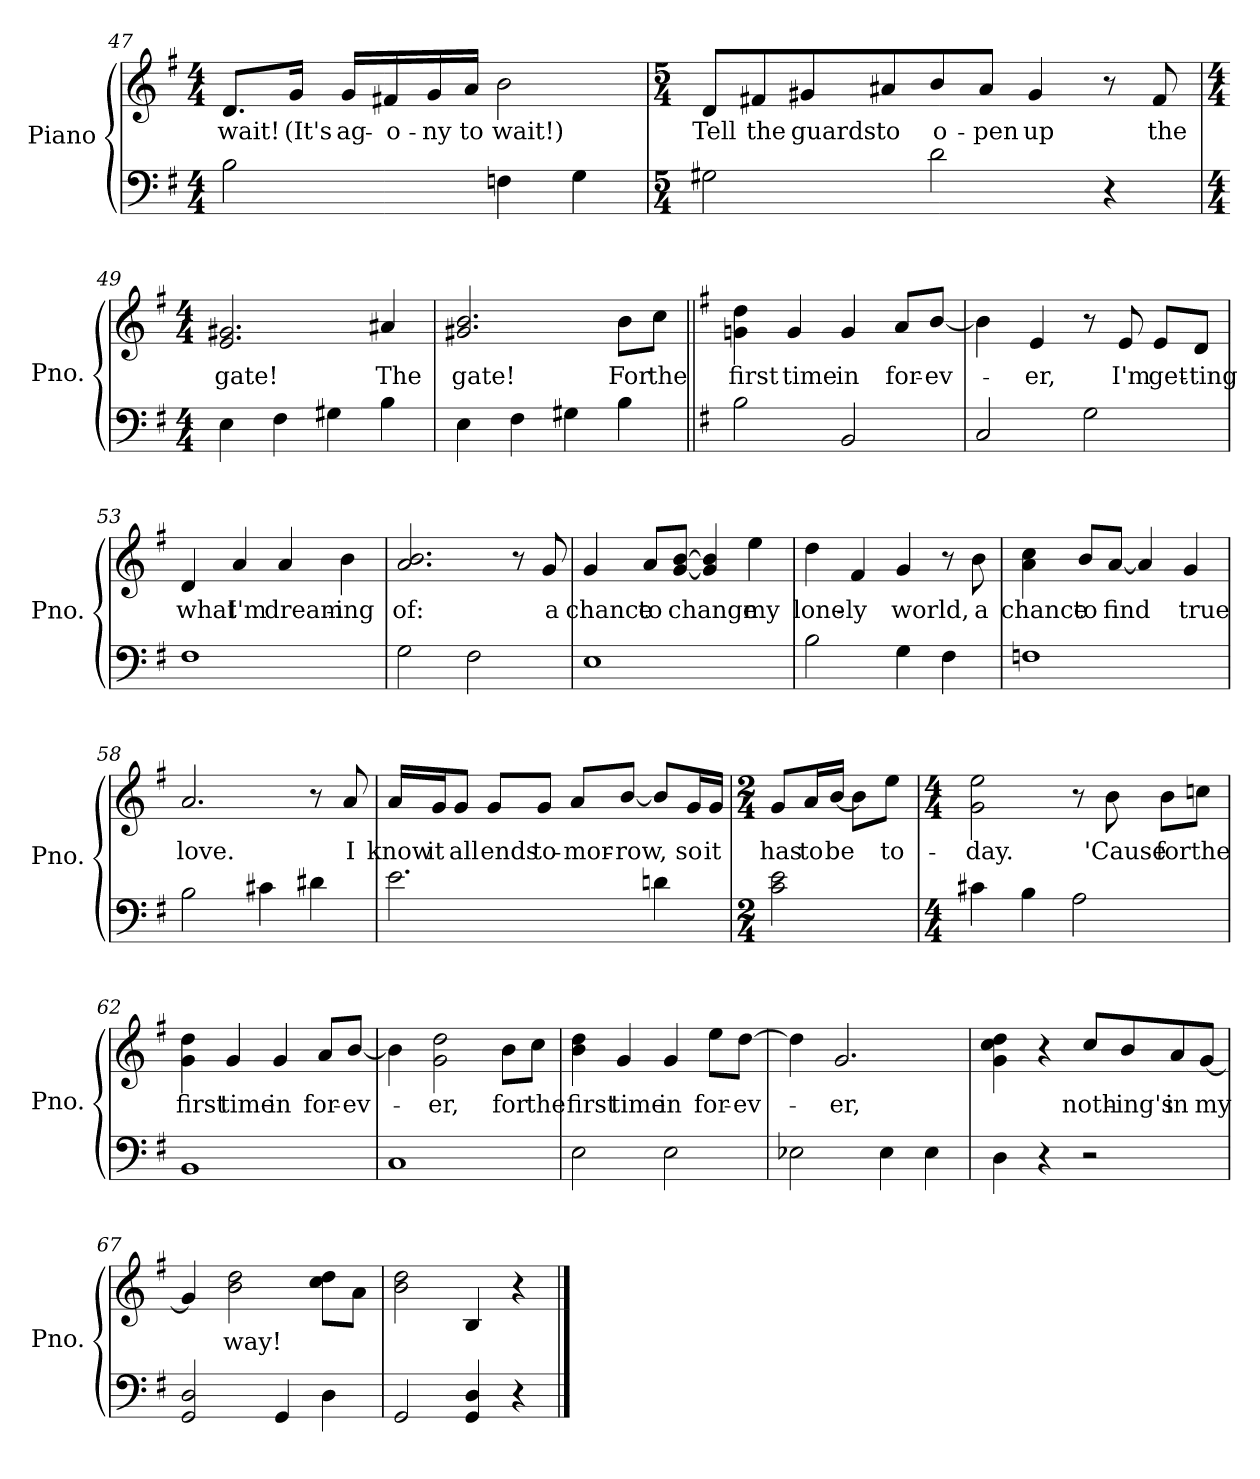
**kern	**kern	**text
*part1	*part1	*part1
*staff2	*staff1	*staff1
*I"Piano	*	*
*I'Pno.	*	*
*clefF4	*clefG2	*
*k[f#]	*k[f#]	*
*M4/4	*M4/4	*
=47	=47	=47
!	!	!LO:LY:b
2B\	8.d/L	wait!
!	!	!LO:LY:b
.	16g/Jk	(It's
!	!	!LO:LY:b
.	16g/LL	ag-
!	!	!LO:LY:b
.	16f#X/	-o-
!	!	!LO:LY:b
.	16g/	-ny
!	!	!LO:LY:b
.	16a/JJ	to
!	!	!LO:LY:b
4Fn\	2b\	wait!)
4G\	.	.
!!LO:LB:g=z
=48	=48	=48
*M5/4	*M5/4	*
!	!	!LO:LY:b
2G#X\	8d/L	Tell
!	!	!LO:LY:b
.	8f#X/	the
!	!	!LO:LY:b
.	8g#X/	guards
!	!	!LO:LY:b
.	8a#X/	to
!	!	!LO:LY:b
2d\	8b/	o-
!	!	!LO:LY:b
.	8a#/J	-pen
!	!	!LO:LY:b
.	4g#/	up
4r	8r	.
!	!	!LO:LY:b
.	8f#/	the
=49	=49	=49
*M4/4	*M4/4	*
!	!	!LO:LY:b
4E\	2.e/ 2.g#X/	gate!
4F#\	.	.
4G#X\	.	.
!	!	!LO:LY:b
4B\	4a#X/	The
=50	=50	=50
!	!	!LO:LY:b
4E\	2.g#X/ 2.b/	gate!
4F#\	.	.
4G#X\	.	.
!	!	!LO:LY:b
4B\	8b\L	For
!	!	!LO:LY:b
.	8cc\J	the
=51||	=51||	=51||
*k[f#]	*k[f#]	*
!	!	!LO:LY:b
2B\	4gn\ 4dd\	first
!	!	!LO:LY:b
.	4g/	time
!	!	!LO:LY:b
2BB/	4g/	in
!	!	!LO:LY:b
.	8a/L	for-
!	!	!LO:LY:b
.	[8b/J	-ev-
!!LO:LB:g=z
=52	=52	=52
2C/	4b\]	.
!	!	!LO:LY:b
.	4e/	-er,
2G\	8r	.
!	!	!LO:LY:b
.	8e/	I'm
!	!	!LO:LY:b
.	8e/L	get-
!	!	!LO:LY:b
.	8d/J	-ting
=53	=53	=53
!	!	!LO:LY:b
1F#	4d/	what
!	!	!LO:LY:b
.	4a/	I'm
!	!	!LO:LY:b
.	4a/	dream-
!	!	!LO:LY:b
.	4b\	-ing
=54	=54	=54
!	!	!LO:LY:b
2G\	2.a/ 2.b/	of:
2F#\	.	.
.	8r	.
!	!	!LO:LY:b
.	8g/	a
=55	=55	=55
!	!	!LO:LY:b
1E	4g/	chance
!	!	!LO:LY:b
.	8a/L	to
!	!	!LO:LY:b
.	[8g/ [8b/J	change
.	4g/] 4b/]	.
!	!	!LO:LY:b
.	4ee\	my
!!LO:LB:g=z
=56	=56	=56
!	!	!LO:LY:b
2B\	4dd\	lone-
!	!	!LO:LY:b
.	4f#/	-ly
!	!	!LO:LY:b
4G\	4g/	world,
4F#\	8r	.
!	!	!LO:LY:b
.	8b\	a
=57	=57	=57
!	!	!LO:LY:b
1Fn	4a\ 4cc\	chance
!	!	!LO:LY:b
.	8b/L	to
!	!	!LO:LY:b
.	[8a/J	find
.	4a/]	.
!	!	!LO:LY:b
.	4g/	true
=58	=58	=58
!	!	!LO:LY:b
2B\	2.a/	love.
4c#X\	.	.
4d#X\	8r	.
!	!	!LO:LY:b
.	8a/	I
=59	=59	=59
!	!	!LO:LY:b
2.e\	16a/LL	know
!	!	!LO:LY:b
.	16g/J	it
!	!	!LO:LY:b
.	8g/J	all
!	!	!LO:LY:b
.	8g/L	ends
!	!	!LO:LY:b
.	8g/J	to-
!	!	!LO:LY:b
.	8a/L	-mor-
!	!	!LO:LY:b
.	[8b/J	-row,
4dn\	8b/L]	.
!	!	!LO:LY:b
.	16g/L	so
!	!	!LO:LY:b
.	16g/JJ	it
!!LO:PB:g=z
=60	=60	=60
*M2/4	*M2/4	*
!	!	!LO:LY:b
2c\ 2e\	8g/L	has
!	!	!LO:LY:b
.	16a/L	to
!	!	!LO:LY:b
.	[16b/JJ	be
.	8b\L]	.
!	!	!LO:LY:b
.	8ee\J	to-
=61	=61	=61
*M4/4	*M4/4	*
!	!	!LO:LY:b
4c#X\	2g\ 2ee\	-day.
4B\	.	.
2A\	8r	.
!	!	!LO:LY:b
.	8b\	'Cause
!	!	!LO:LY:b
.	8b\L	for
!	!	!LO:LY:b
.	8ccn\J	the
=62	=62	=62
!	!	!LO:LY:b
1BB	4g\ 4dd\	first
!	!	!LO:LY:b
.	4g/	time
!	!	!LO:LY:b
.	4g/	in
!	!	!LO:LY:b
.	8a/L	for-
!	!	!LO:LY:b
.	[8b/J	-ev-
=63	=63	=63
1C	4b\]	.
!	!	!LO:LY:b
.	2g\ 2dd\	-er,
!	!	!LO:LY:b
.	8b\L	for
!	!	!LO:LY:b
.	8cc\J	the
!!LO:LB:g=z
=64	=64	=64
!	!	!LO:LY:b
2E\	4b\ 4dd\	first
!	!	!LO:LY:b
.	4g/	time
!	!	!LO:LY:b
2E\	4g/	in
!	!	!LO:LY:b
.	8ee\L	for-
!	!	!LO:LY:b
.	[8dd\J	-ev-
=65	=65	=65
2E-X\	4dd\]	.
!	!	!LO:LY:b
.	2.g/	-er,
4E-\	.	.
4E-\	.	.
=66	=66	=66
4D\	4g\ 4cc\ 4dd\	.
4r	4r	.
!	!	!LO:LY:b
2r	8cc/L	noth-
!	!	!LO:LY:b
.	8b/	-ing's
!	!	!LO:LY:b
.	8a/	in
!	!	!LO:LY:b
.	[8g/J	my
=67	=67	=67
2GG/ 2D/	4g/]	.
!	!	!LO:LY:b
.	2b\ 2dd\	way!
4GG/	.	.
4D\	8cc\ 8dd\L	.
.	8a\J	.
=68	=68	=68
2GG/	2b\ 2dd\	.
4GG/ 4D/	4B/	.
4r	4r	.
==	==	==
*-	*-	*-
